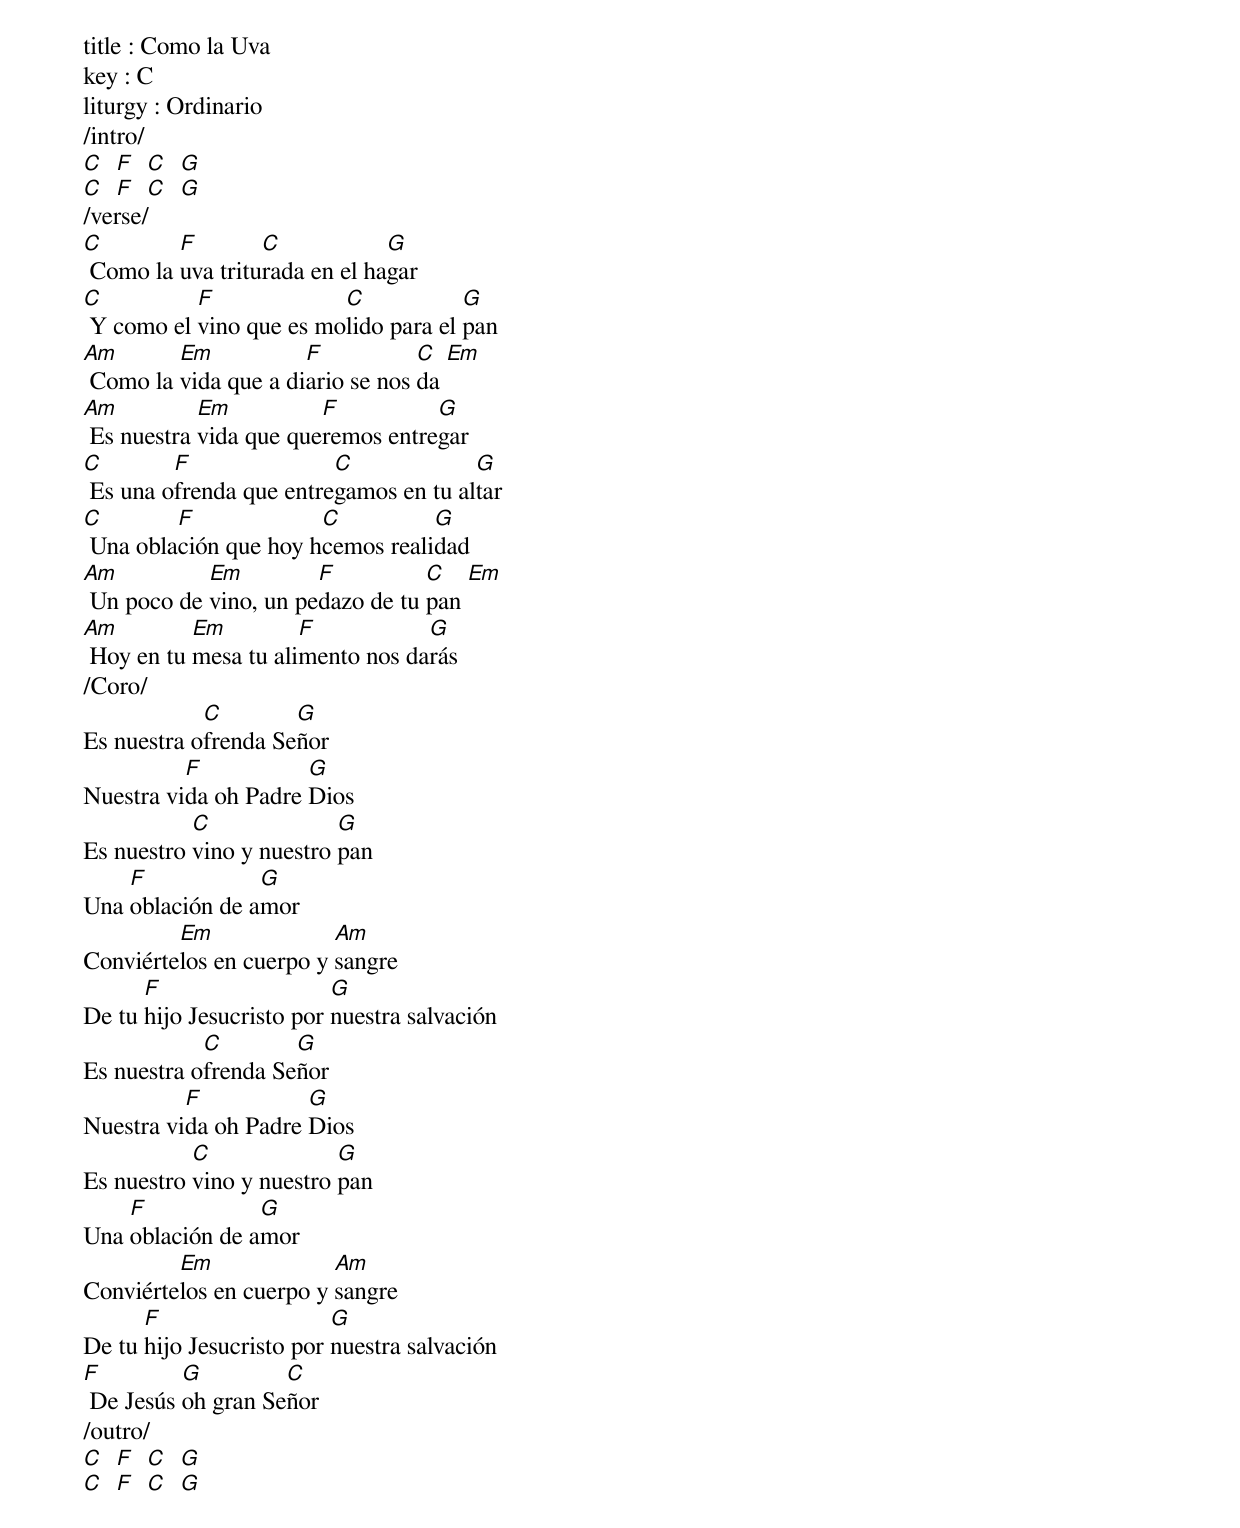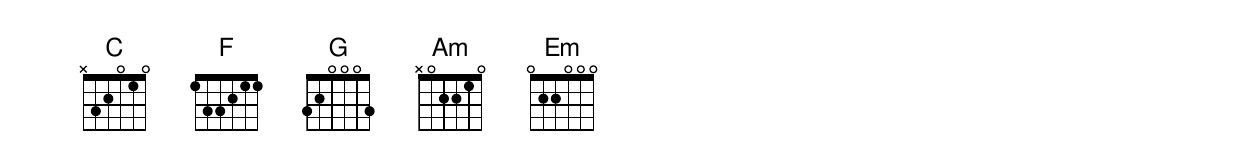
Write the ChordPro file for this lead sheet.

title : Como la Uva
key : C
liturgy : Ordinario
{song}
/intro/
[C]  [F]  [C]  [G]
[C]  [F]  [C]  [G]
/verse/
[C] Como la [F]uva tritu[C]rada en el ha[G]gar
[C] Y como el [F]vino que es mo[C]lido para el [G]pan
[Am] Como la [Em]vida que a di[F]ario se nos [C]da [Em]
[Am] Es nuestra [Em]vida que que[F]remos entre[G]gar
[C] Es una o[F]frenda que entre[C]gamos en tu al[G]tar
[C] Una obla[F]ción que hoy h[C]cemos reali[G]dad
[Am] Un poco de [Em]vino, un pe[F]dazo de tu [C]pan [Em]
[Am] Hoy en tu [Em]mesa tu ali[F]mento nos da[G]rás
/Coro/
Es nuestra o[C]frenda Se[G]ñor
Nuestra vi[F]da oh Padre [G]Dios
Es nuestro [C]vino y nuestro [G]pan
Una [F]oblación de a[G]mor
Conviérte[Em]los en cuerpo y [Am]sangre
De tu [F]hijo Jesucristo por [G]nuestra salvación
Es nuestra o[C]frenda Se[G]ñor
Nuestra vi[F]da oh Padre [G]Dios
Es nuestro [C]vino y nuestro [G]pan
Una [F]oblación de a[G]mor
Conviérte[Em]los en cuerpo y [Am]sangre
De tu [F]hijo Jesucristo por [G]nuestra salvación
[F] De Jesús [G]oh gran Se[C]ñor
/outro/
[C]  [F]  [C]  [G]
[C]  [F]  [C]  [G]
